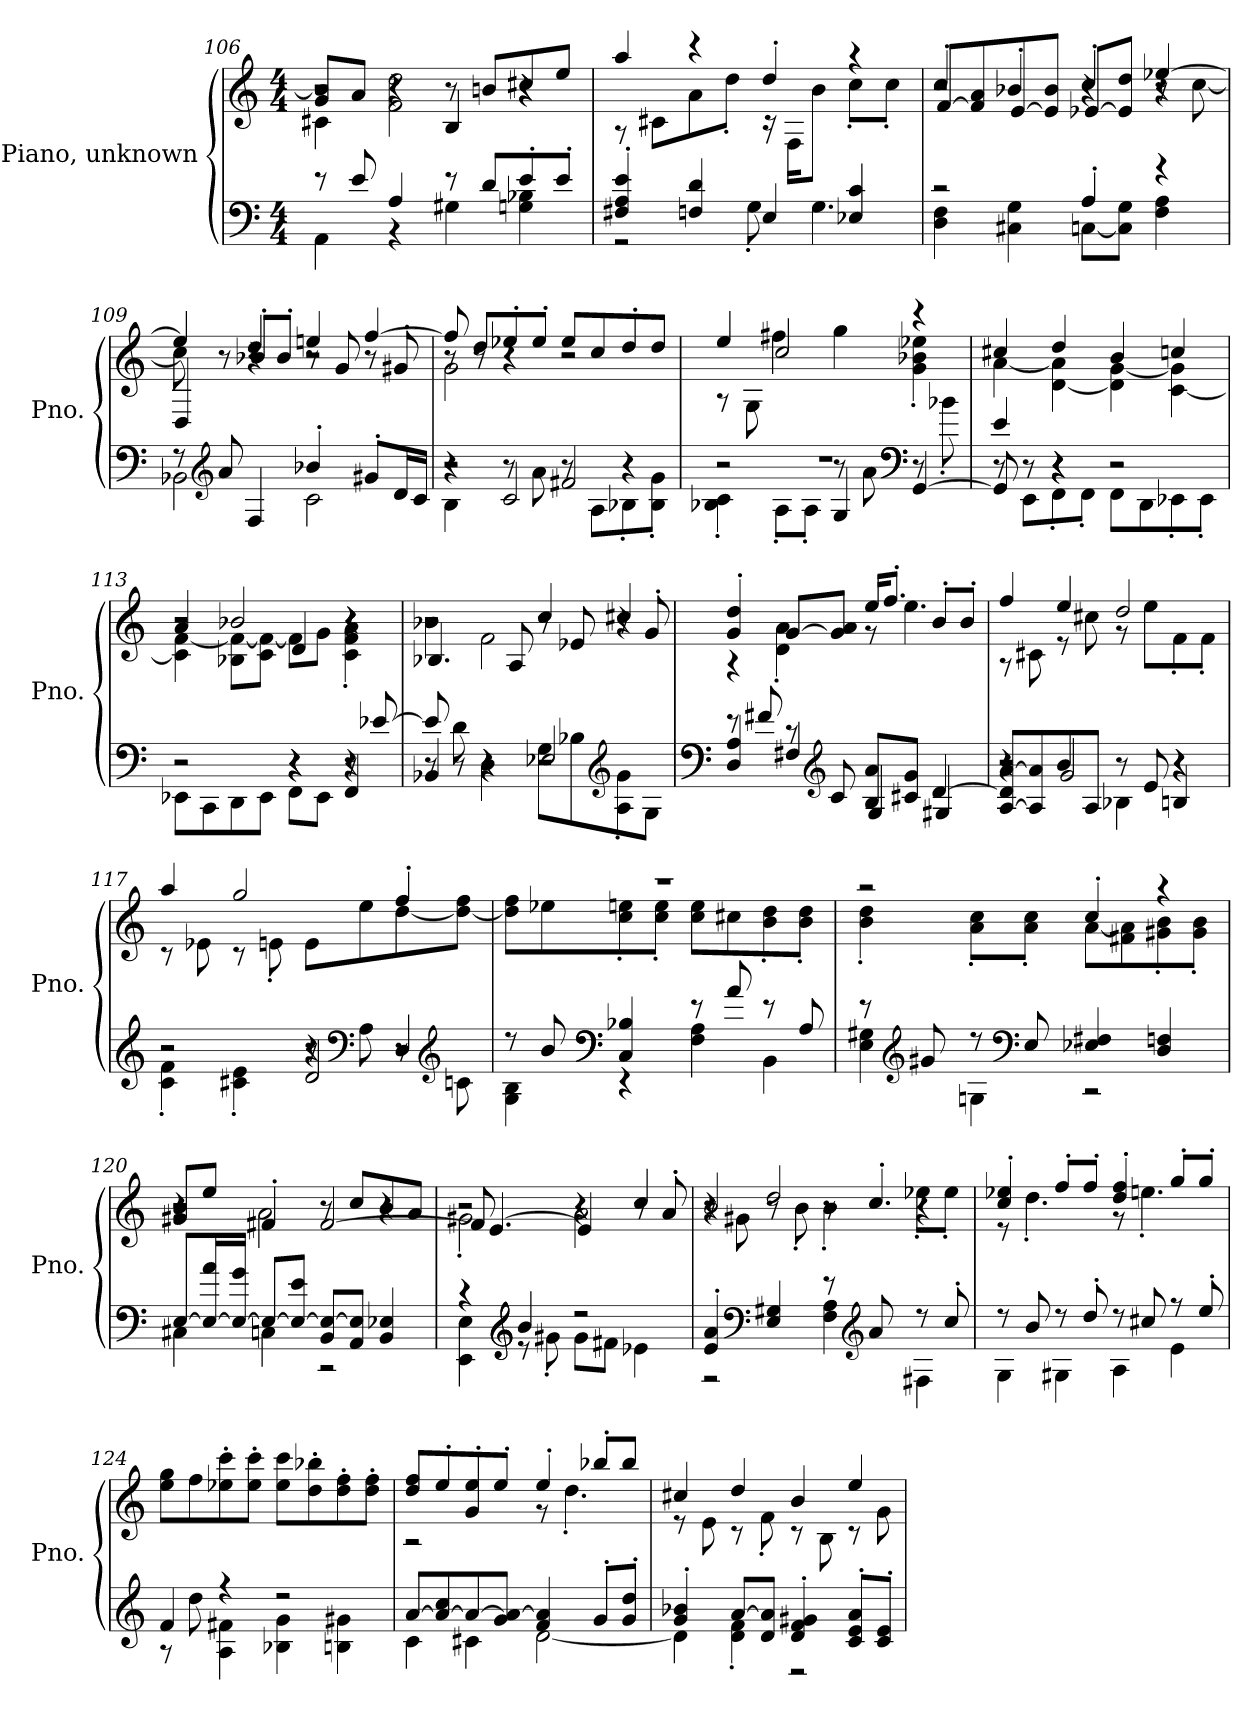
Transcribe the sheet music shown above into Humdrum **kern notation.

**kern	**kern
*part1	*part1
*staff2	*staff1
*I"Piano, unknown	*
*I'Pno.	*
*clefF4	*clefG2
*k[]	*k[]
*M4/4	*M4/4
=106	=106
*^	*^
*	*	*	*^
8r	4AA\	8g/ 8b-/]L	4c#X\	2r
8e/	.	8a/J	.	.
4A/	4r	4r	2f\ 2dd\	.
8r	4G#X\	8r	.	4B/
8d/L	.	8bn/L	.	.
8e'/	4Gn\ 4B-X\	8cc#X/	4r	4r
8e'/J	.	8ee/J	.	.
*	*	*	*v	*v
!!LO:PB:g=z
=107	=107	=107	=107
4F#X/' 4A/' 4e/'	2r	4aa/	8r
.	.	.	8c#X\L
4Fn/ 4d/	.	4r	8a\
.	.	.	8dd'\J
4E/	8G'\	4dd'/	16r
.	.	.	16F\KL
.	4.G\	.	8b\J
4E-X/ 4c/	.	4r	8cc'\L
.	.	.	8cc'\J
=108	=108	=108	=108
*	*	*	*^
2r	4D\ 4F\	4cc'/	2r	[8f/L
.	.	.	.	8f/] 8a/
.	4C#X\ 4G\	4b-X'/	.	[8e/
.	.	.	.	8e/] 8b-/J
4A'/	[8Cn\L	4cc'/	4r	[8e-X/L
.	8C\] 8G\J	.	.	8e-/] 8dd/J
4r	4F\ 4A\	[4ee-X/	8r	4r
.	.	.	[8cc\	.
=109	=109	=109	=109	=109
8r	2BB-X\	4ee-/]	8cc\]	4D/
*clefG2	*	*	*	*
8a/	.	.	8r	.
4F/	.	4dd/	4r	8b-X'/L
.	.	.	.	8b-'/J
4b-X'/	2c\	4een/	2r	8r
.	.	.	.	8g/
8g#X'/L	.	[4ff/	.	8r
16d/L	.	.	.	8g#X'/
16c/JJ	.	.	.	.
!!LO:LB:g=z	!!	!!
=110	=110	=110	=110	=110
*	*^	*	*	*
2r	4B\	4r	8ff/]	2g\	8r
.	.	.	8r	.	8dd/L
.	8r	2c/	4r	.	8ee-X'/
.	8a\	.	.	.	8ee-'/J
2f#X/	8r	.	2r	2r	8ee-/L
.	8A\L	.	.	.	8cc/
.	8B-X'\	4r	.	.	8dd'/
.	8B-\' 8g\'J	.	.	.	8dd/J
*	*	*	*	*v	*v
=111	=111	=111	=111	=111
1r	4B-X\' 4c\'	2r	4ee/	8r
.	.	.	.	8G\
.	8A'\L	.	2cc/	4ff#X\
.	8A'\J	.	.	.
.	8r	4G/	.	4gg\
.	8a\	.	.	.
*clefF4	*	*	*	*
.	8r	[4GG/	4r	4g\' 4b-X\' 4ee-X\'
.	8b-X'\	.	.	.
=112	=112	=112	=112	=112
4e/	8r	8GG/]	4cc#X/	[4a\
.	8EE\L	8r	.	.
4r	8FF'\	4r	4dd/	[4d\ 4a\]
.	8FF'\J	.	.	.
2r	8FF\L	2r	4b/	4d\] [4g\
.	8DD\	.	.	.
.	8EE-X'\	.	4ccn/	[4c\ 4g\]
.	8EE-'\J	.	.	.
!!LO:LB:g=z
=113	=113	=113	=113	=113
*	*	*	*	*^
2r	8EE-X\L	2r	4a/	4c\] [4f\	2r
.	8CC\	.	.	.	.
.	8DD\	.	2b-X/	8B-X\ 8f\_L	.
.	8EE-\J	.	.	8c\ 8f\_J	.
4r	8FF\L	4r	.	8f\L]	4d/
.	8EE-\J	.	.	8g\J	.
8r	4r	4FF/	4r	4c\' 4f\' 4a\'	4r
[8e-X/	.	.	.	.	.
=114	=114	=114	=114	=114	=114
8e-/]	8r	4BB-X/	2r	4b-X\	4.B-X/
8r	8d\	.	.	.	.
4r	4D\	4r	.	2f\	.
.	.	.	.	.	8A/
2r	8G\L	2E-X/	4cc/	.	8r
.	8B-X\	.	.	.	8e-X/
*clefG2	*	*	*	*	*
.	8A\' 8g\'	.	4cc#X/	4r	8r
.	8G\J	.	.	.	8g'/
*v	*v	*v	*	*	*
*	*v	*v	*v
=115	=115
*clefF4	*
*^	*^
8r	4D/ 4A/	4g/' 4dd/'	4r
8f#X/	.	.	.
8r	4F#X/	[8g/L	4d\' 4a\'
*clefG2	*	*	*
8c/	.	8g/] 8a/J	.
8B/ 8a/L	4G/	16ee/KL	8r
.	.	8.ff'/J	.
8c#X/ 8g/J	.	.	4.ee\
[4d/	4G#X/	8b'/L	.
.	.	8b'/J	.
!!LO:LB:g=z	!!
=116	=116	=116	=116
*	*^	*	*
[8A/ 8d/] [8a/L	2r	4r	4ff/	8r
8A/] 8a/]	.	.	.	8c#X\
8b/	.	2g/	4ee/	8r
8A/J	.	.	.	8cc#X\
8r	4B-X\	.	2dd/	8r
8e/	.	.	.	8ee\L
4Bn/	4r	4r	.	8f'\
.	.	.	.	8f'\J
=117	=117	=117	=117	=117
2r	4c\' 4f\'	2r	4aa/	8r
.	.	.	.	8e-X\
.	4c#X\' 4e\'	.	2gg/	8r
.	.	.	.	8en'\
2d/	8r	4r	.	8e\L
*clefF4	*	*	*	*
.	8A\	.	.	8ee\
.	8r	4D/	4ff'/	[8dd\
*clefG2	*	*	*	*
.	8cn\	.	.	8dd\_ 8ff\J
*	*v	*v	*	*
=118	=118	=118	=118
8r	4G\ 4B\	1r	8dd\] 8ff\L
8b/	.	.	8ee-X\
*clefF4	*	*	*
4C/ 4B-X/	4r	.	8cc\' 8een\'
.	.	.	8cc\' 8ee\'J
8r	4F\ 4A\	.	8cc\ 8ee\L
8a/	.	.	8cc#X\
8r	4BB\	.	8b\' 8dd\'
8A/	.	.	8b\' 8dd\'J
!!LO:LB:g=z	!!
=119	=119	=119	=119
8r	4E\ 4G#X\	2r	4b\' 4dd\'
*clefG2	*	*	*
8g#X/	.	.	.
8r	4Gn\	.	8a\' 8cc\'L
*clefF4	*	*	*
8E/	.	.	8a\' 8cc\'J
4E-X/ 4F#X/	2r	4cc'/	[8a\L
.	.	.	8f#X\ 8a\]
4D/ 4Fn/	.	4r	8g#X\' 8b\'
.	.	.	8g#\' 8b\'J
=120	=120	=120	=120
*	*	*	*^
[8E/L	4C#X\	8g#X/ 8b/L	4r	2r
16E/_ 16a/L	.	8ee/J	.	.
16E/_ 16g/JJ	.	.	.	.
8E/L_	4Cn\	4f#X'/	2a\	.
8E/_ 8e/J	.	.	.	.
8BB/ 8E/_L	2r	8r	.	[2f#/
8AA/ 8E/]J	.	8cc/L	.	.
4BB/ 4E-X/	.	8b/	4r	.
.	.	8a/J	.	.
!!LO:LB:g=z	!!	!!
=121	=121	=121	=121	=121
4r	4EE\ 4E\	2r	2g#X'\	8f#/]
.	.	.	.	[4.e/
*clefG2	*	*	*	*
4b/	8r	.	.	.
.	8g#X'\	.	.	.
2r	8g#\L	4r	2a\	4e/]
.	8f#X\J	.	.	.
.	4e-X\	8r	.	4cc/
.	.	8a'/	.	.
=122	=122	=122	=122	=122
4e/' 4a/'	2r	4r	8r	2b/
.	.	.	8g#X\	.
*clefF4	*	*	*	*
4E/ 4G#X/	.	2dd/	8r	.
.	.	.	8b'\	.
8r	4F\ 4A\	.	4b'\	8r
*clefG2	*	*	*	*
8a/	.	.	.	4.cc'/
8r	4F#X\	4r	8ee-X'\L	.
8cc'/	.	.	8ee-'\J	.
*	*	*	*v	*v
=123	=123	=123	=123
8r	4G\	4cc/' 4ee-X/'	8r
8b/	.	.	4.dd'\
8r	4G#X\	8ff'/L	.
8dd'/	.	8ff'/J	.
8r	4A\	4dd/' 4ff/'	8r
8cc#X/	.	.	4.een'\
8r	4e\	8gg'/L	.
8ee'/	.	8gg'/J	.
*	*	*v	*v
!!LO:PB:g=z
=124	=124	=124
4f/	8r	8ee\ 8gg\L
.	8dd\	8ff\
4r	4A\ 4f#X\	8ee-X\' 8ccc\'
.	.	8ee-\' 8ccc\'J
2r	4B-X\ 4g\	8ee-\ 8ccc\L
.	.	8dd\' 8bb-X\'
.	4Bn\ 4g#X\	8dd\' 8ff\'
.	.	8dd\' 8ff\'J
=125	=125	=125
*	*	*^
[8a/L	4c\	8dd/ 8ff/L	2r
8a/_ 8cc/	.	8ee'/	.
8a/_	4c#X\	8g/' 8ee/'	.
8g/ 8a/_J	.	8ee'/J	.
4f/ 4a/]	[2d\	4ee'/	8r
.	.	.	4.dd'\
8g'/L	.	8bb-X'/L	.
8g/' 8dd/'J	.	8bb-/J	.
=126	=126	=126	=126
4g/' 4b-X/'	4d\]	4cc#X/	8r
.	.	.	8e\
[8a/L	4d\' 4f\'	4dd/	8r
8d/ 8a/]J	.	.	8f'\
4d/' 4f/' 4g#X/'	2r	4b/	8r
.	.	.	8B\
8c/' 8e/' 8a/'L	.	4ee/	8r
8c/' 8e/'J	.	.	8g\
*v	*v	*	*
*	*v	*v
=	=
*-	*-
